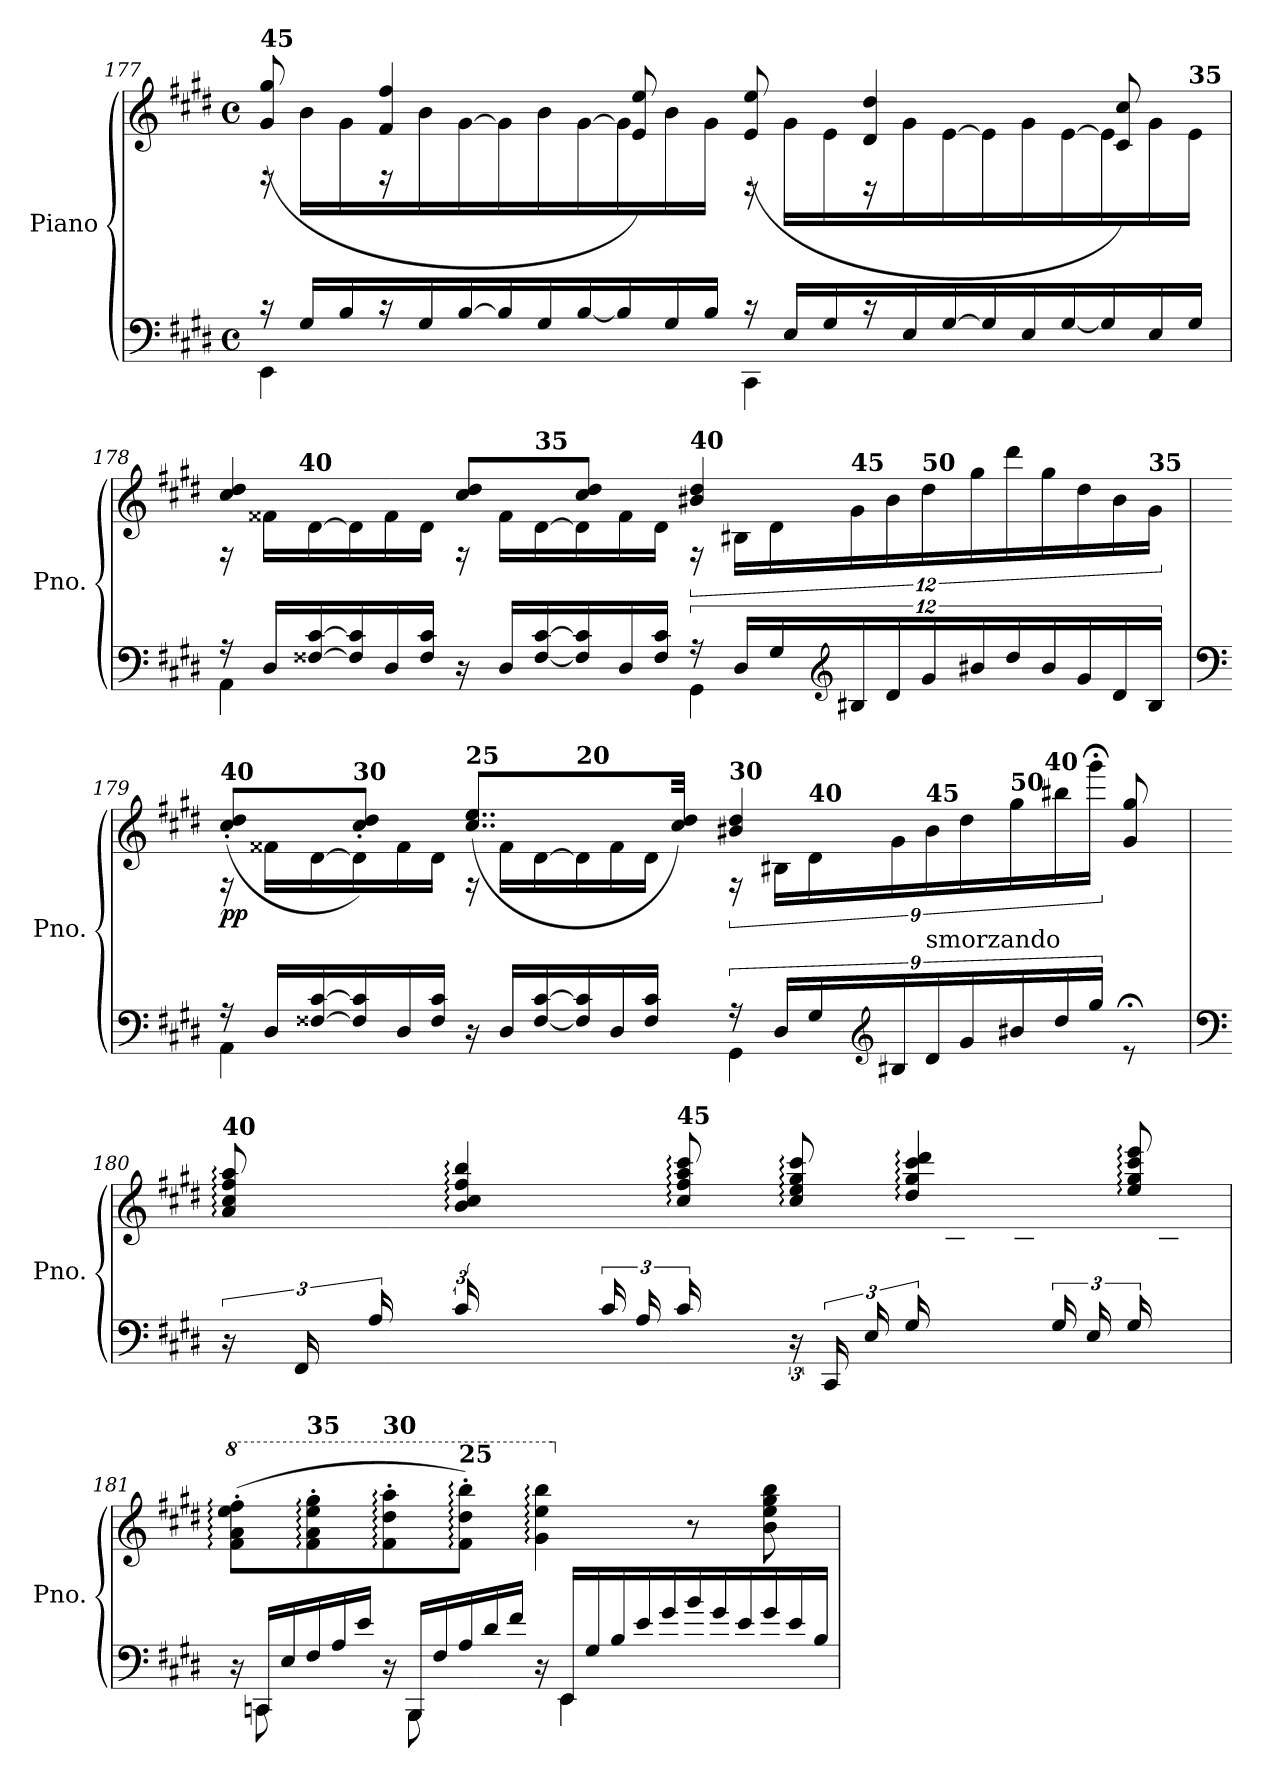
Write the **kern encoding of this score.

**kern	**kern	**dynam
*part1	*part1	*part1
*staff2	*staff1	*staff1/2
*I"Piano	*	*
*I'Pno.	*	*
*clefF4	*clefG2	*
*k[f#c#g#d#]	*k[f#c#g#d#]	*
*M4/4	*M4/4	*
*met(c)	*met(c)	*
*Xtuplet	*Xtuplet	*
=177	=177	=177
*^	*^	*
!	!	!LO:TX:a:B:t=45	!	!
24r	4EE\	24rD	(8g#/ 8gg#/	.
24G#/LL	.	24b\LL	.	.
24B/	.	24g#\	.	.
24r	.	24rD	4f#/ 4ff#/	.
24G#/	.	24b\	.	.
[24B/	.	[24g#\	.	.
24B/]	4ryy	24g#\]	.	.
24G#/	.	24b\	.	.
[24B/	.	[24g#\	.	.
24B/]	.	24g#\]	8e/ 8ee/)	.
24G#/	.	24b\	.	.
24B/JJ	.	24g#\JJ	.	.
24r	4CC#\	24rBB	(8e/ 8ee/	.
24E/LL	.	24g#\LL	.	.
24G#/	.	24e\	.	.
24r	.	24rBB	4d#/ 4dd#/	.
24E/	.	24g#\	.	.
[24G#/	.	[24e\	.	.
24G#/]	4ryy	24e\]	.	.
24E/	.	24g#\	.	.
[24G#/	.	[24e\	.	.
24G#/]	.	24e\]	8c#/ 8cc#/)	.
24E/	.	24g#\	.	.
!	!	!LO:TX:a:B:t=35	!	!
24G#/JJ	.	24e\JJ	.	.
!!LO:PB:g=z	!!
=178	=178	=178	=178	=178
24r	4AA\	24rF	4cc#/ 4dd#/	.
24D#/LL	.	24f##X\LL	.	.
!	!	!LO:TX:a:B:t=40	!	!
[24F##X/ [24c#/	.	[24d#\	.	.
24F##/] 24c#/]	.	24d#\]	.	.
24D#/	.	24f##\	.	.
24F##/ 24c#/JJ	.	24d#\JJ	.	.
24r	4ryy	24rF	8cc#/ 8dd#/L	.
24D#/LL	.	24f##\LL	.	.
!	!	!LO:TX:a:B:t=35	!	!
[24F##/ [24c#/	.	[24d#\	.	.
24F##/] 24c#/]	.	24d#\]	8cc#/ 8dd#/J	.
24D#/	.	24f##\	.	.
24F##/ 24c#/JJ	.	24d#\JJ	.	.
*tuplet	*	*tuplet	*	*
!	!	!LO:TX:a:B:t=40	!	!
24r	4GG#\	24rF	4b#X/ 4dd#/	.
24D#/LL	.	24B#X\LL	.	.
24G#/	.	24d#\	.	.
*clefG2	*	*	*	*
!	!	!LO:TX:a:B:t=45	!	!
24B#X/	.	24g#\	.	.
24d#/	.	24b#\	.	.
!	!	!LO:TX:a:B:t=50	!	!
24g#/	.	24dd#\	.	.
24b#X/	4ryy	24gg#\	4rbbbyy	.
24dd#/	.	24ddd#\	.	.
24b#/	.	24gg#\	.	.
24g#/	.	24dd#\	.	.
24d#/	.	24b#\	.	.
!	!	!LO:TX:a:B:t=35	!	!
24B#/JJ	.	24g#\JJ	.	.
=179	=179	=179	=179	=179
*clefF4	*	*	*	*
*Xtuplet	*	*Xtuplet	*	*
!	!	!LO:TX:a:B:t=40	!	!
!	!	!	!	!LO:DY:b
24r	4AA\	24rF	(8cc#/' 8dd#/'L	pp
24D#/LL	.	24f##X\LL	.	.
[24F##X/ [24c#/	.	[24d#\	.	.
!	!	!LO:TX:a:B:t=30	!	!
24F##/] 24c#/]	.	24d#\]	8cc#/' 8dd#/'J)	.
24D#/	.	24f##\	.	.
24F##/ 24c#/JJ	.	24d#\JJ	.	.
!	!	!LO:TX:a:B:t=25	!	!
24r	4ryy	24rF	(8..cc#/ 8..ee/L	.
24D#/LL	.	24f##\LL	.	.
[24F##/ [24c#/	.	[24d#\	.	.
!	!	!LO:TX:a:B:t=20	!	!
24F##/] 24c#/]	.	24d#\]	.	.
24D#/	.	24f##\	.	.
24F##/ 24c#/JJ	.	24d#\JJ	.	.
.	.	.	32cc#/ 32dd#/Jkk)	.
*tuplet	*	*tuplet	*	*
!	!	!LO:TX:a:B:t=30	!	!
24r	4GG#\	24rF	4b#X/ 4dd#/	.
24D#/LL	.	24B#X\LL	.	.
!	!	!LO:TX:a:B:t=40	!	!
24G#/	.	24d#\	.	.
*clefG2	*	*	*	*
24B#X/	.	24g#\	.	.
!	!	!LO:TX:b:t=smorzando	!	!
!	!	!LO:TX:a:B:t=45	!	!
24d#/	.	24b#\	.	.
24g#/	.	24dd#\	.	.
!	!	!LO:TX:a:B:t=50	!	!
24b#X/	4ryy	24gg#\	4rbbbyy	.
!	!	!LO:TX:a:B:t=40	!	!
24dd#/	.	24bb#X\	.	.
24gg#/JJ	.	24ggg#;<\JJ	.	.
8r;<e	.	8g#/ 8gg#/	.	.
*v	*v	*	*	*
!!LO:LB:g=z	!!
=180	=180	=180	=180
*clefF4	*	*	*
!	!LO:TX:a:B:t=40	!	!
24r	8a/: 8cc#/: 8ff#/: 8aa/:	6ryy	.
24FF#/LL	.	.	.
24A/	.	.	.
24c#/	4b/: 4cc#/: 4ff#/: 4bb/:	.	.
8ryy	.	24f#\	.
.	.	24a\	.
.	.	24f#\	.
24c#/	.	8ryy	.
24A/	.	.	.
!	!LO:TX:a:B:t=45	!	!
24c#/	8cc#/: 8ff#/: 8aa/: 8ccc#/:	.	.
12ryy	.	24f#\	.
.	.	24a\JJ	.
24r	8cc#/: 8ee/: 8gg#/: 8ccc#/:	6ryy	.
24CC#/LL	.	.	.
24E/	.	.	.
24G#/	4dd#/: 4gg#/: 4ccc#/: 4ddd#/:	.	.
8ryy	.	24c#\	.
.	.	24g#\	.
.	.	24c#\	.
24G#/	.	8ryy	.
24E/	.	.	.
24G#/	8ee/: 8gg#/: 8ccc#/: 8eee/:	.	.
12ryy	.	24c#\	.
.	.	24e\JJ	.
*	*v	*v	*
=181	=181	=181
*Xtuplet	*	*
*^	*	*
*	*	*8va	*
*	*	*^	*
!	!	!LO:TX:a:B:t=40	!	!
*	*	*v	*v	*
24r	24ryy	(8ff#\:' 8aa\:' 8eee\:' 8fff#\:'L	.
24CCn/LL	12CC\	.	.
24E/	.	.	.
!	!	!LO:TX:a:B:t=35	!
24F#/	8ryy	8ff#\:' 8aa\:' 8eee\:' 8ggg#\:'	.
24A/	.	.	.
24e/JJ	.	.	.
!	!	!LO:TX:a:B:t=30	!
24r	24ryy	8ff#\:' 8ddd#\:' 8aaa\:'	.
24BBB/LL	12BBB\	.	.
24F#/	.	.	.
!	!	!LO:TX:a:B:t=25	!
24A/	8ryy	8ff#\:' 8ddd#\:' 8bbb\:'J)	.
24d#/	.	.	.
24f#/JJ	.	.	.
24r	24ryy	4gg#\: 4eee\: 4bbb\:	.
24EE/LL	6EE\	.	.
24G#/	.	.	.
24B/	.	.	.
24e/	.	.	.
24g#/	24ryy	.	.
*	*	*X8va	*
24b/	8ryy	8r	.
24g#/	.	.	.
24e/	.	.	.
24g#/	8ryy	8b\ 8ee\ 8gg#\ 8bb\	.
24e/	.	.	.
24B/JJ	.	.	.
*v	*v	*	*
=	=	=
*-	*-	*-
